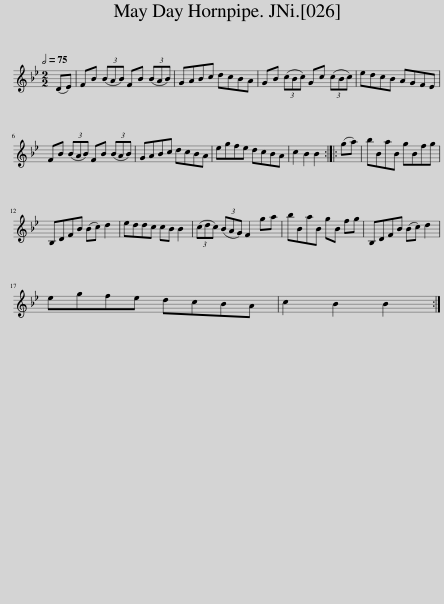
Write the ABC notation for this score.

X:1
L:1/8
Q:1/2=75
M:2/2
I:linebreak $
K:Bb
V:1 treble
V:1
 (DE) | FB (3(BAB) FB (3(BAB) | GABc dcBA | GB (3(cBc) Gc (3(cBc) | edcB AGFE |$ %5
 FB (3(BAB) FB (3(BAB) | GABc dcBA | egfe dcBA | c2 B2 B2 :: (ga) | %10
 bBaB gBfg |$ B,DFB (Bc) d2 | eddc cB B2 | (3(cdc) (3(BAG) F2 ga | bBaB gB fg | %15
 B,DFB (Bc) d2 |$ egfe dcBA | c2 B2 B2 :| %18
